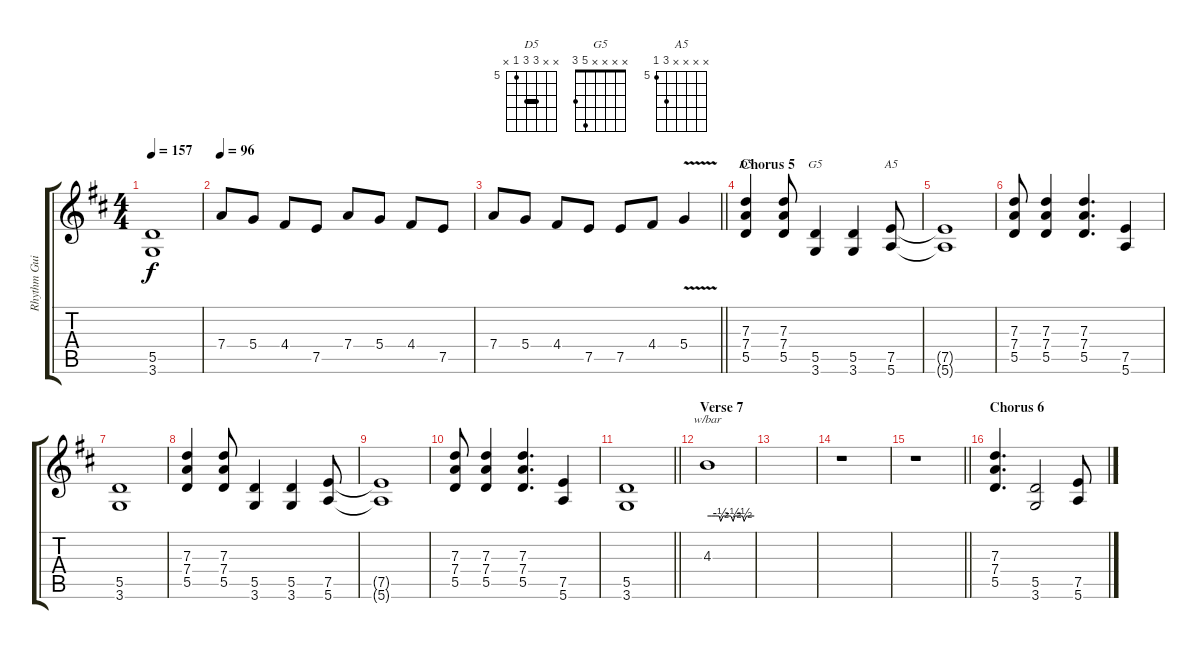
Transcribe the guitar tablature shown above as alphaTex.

\track ("Rhythm Guitar" "Rhythm Gui") {instrument overdrivenguitar}
\staff {score tabs}
\tuning (E4 B3 G3 D3 A2 E2) {hide}
\chord ("D5" x x 7 7 5 x) {firstfret 5 barre 7}
\chord ("G5" x x x x 5 3)
\chord ("A5" x x x x 7 5) {firstfret 5}
\ts (4 4)
\tempo 157
\clef g2
\ks d
(5.5{t} 3.6{t}).1{dy f} |
\tempo 96
7.4.8 5.4.8 4.4.8 7.5.8 7.4.8 5.4.8 4.4.8 7.5.8 |
\barLineRight lightlight
7.4.8 5.4.8 4.4.8 7.5.8 7.5.8 4.4.8 5.4{v}.4 |
\section ("" "Chorus 5")
(7.3 7.4 5.5).4{ch "D5"} (7.3 7.4 5.5).8 (5.5 3.6).4{ch "G5"} (5.5 3.6).4 (7.5 5.6).8{ch "A5"} |
(7.5{t} 5.6{t}).1 |
(7.3 7.4 5.5).8 (7.3 7.4 5.5).4 (7.3 7.4 5.5).4{d} (7.5 5.6).4 |
(5.5 3.6).1 |
(7.3 7.4 5.5).4 (7.3 7.4 5.5).8 (5.5 3.6).4 (5.5 3.6).4 (7.5 5.6).8 |
(7.5{t} 5.6{t}).1 |
(7.3 7.4 5.5).8 (7.3 7.4 5.5).4 (7.3 7.4 5.5).4{d} (7.5 5.6).4 |
\barLineRight lightlight
(5.5 3.6).1 |
\section ("" "Verse 7")
4.3.1{tbe (custom default 0 0 5 0 10 0 15 0 17 -2 20 0 23 0 25 0 30 0 33 -2 35 0 40 0 45 0 47 -2 50 0 55 0 60 0)} |
|
r.1 |
\barLineRight lightlight
r.1 |
\section ("" "Chorus 6")
(7.3 7.4 5.5).4{d} (5.5 3.6).2 (7.5 5.6).8
